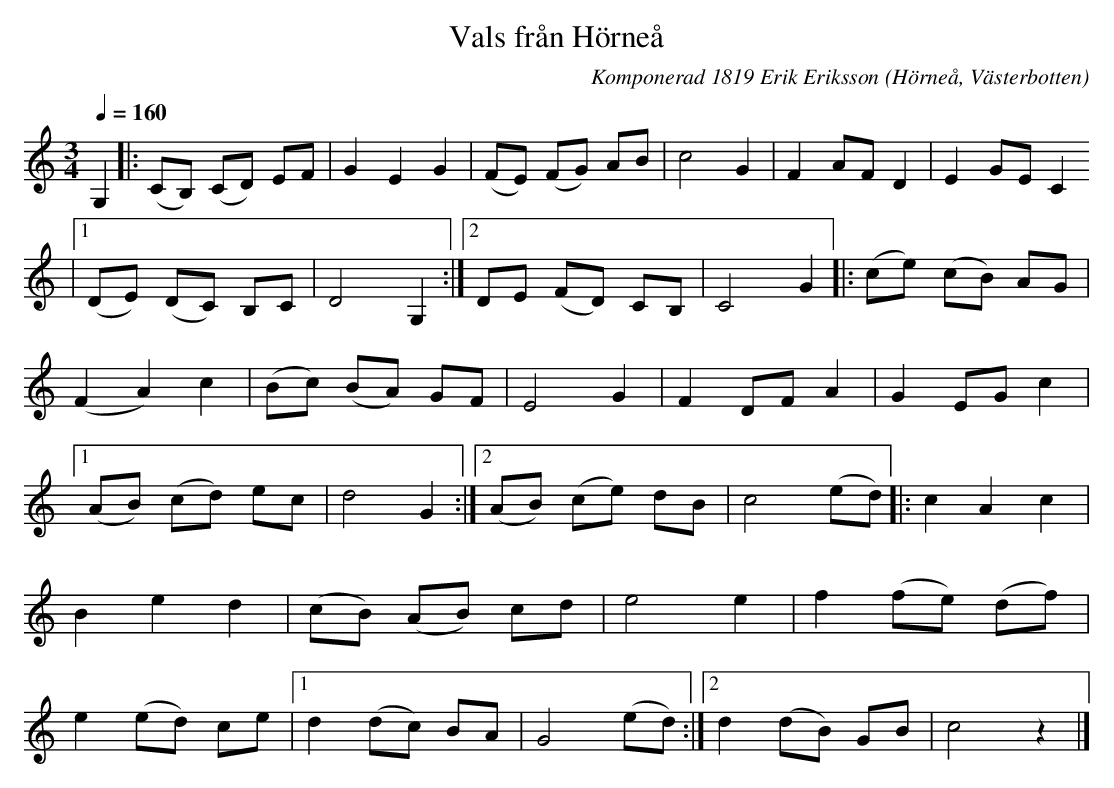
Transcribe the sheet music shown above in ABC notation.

X:1
T:Vals från Hörneå
O:Hörneå, Västerbotten
M:3/4
L:1/8
C:Komponerad 1819 Erik Eriksson
K:C
Q:1/4=160
G,2|: (CB,) (CD) EF| G2 E2 G2 | (FE) (FG) AB | c4 G2 | F2 AF D2 | E2 GE C2
|1 (DE) (DC) B,C | D4 G,2:|2 DE (FD) CB,|C4 G2|: (ce) (cB) AG | (F2 A2) c2 | (Bc) (BA) GF | E4 G2 | F2 DF A2 | G2 EG c2 |1 (AB) (cd) ec | d4 G2 :|2 (AB) (ce) dB | c4 (ed) |: c2 A2 c2 | B2 e2 d2| (cB) (AB) cd | e4 e2| f2 (fe) (df)| e2 (ed) ce|1 d2 (dc) BA | G4 (ed) :|2 d2 (dB) GB | c4 z2|]
